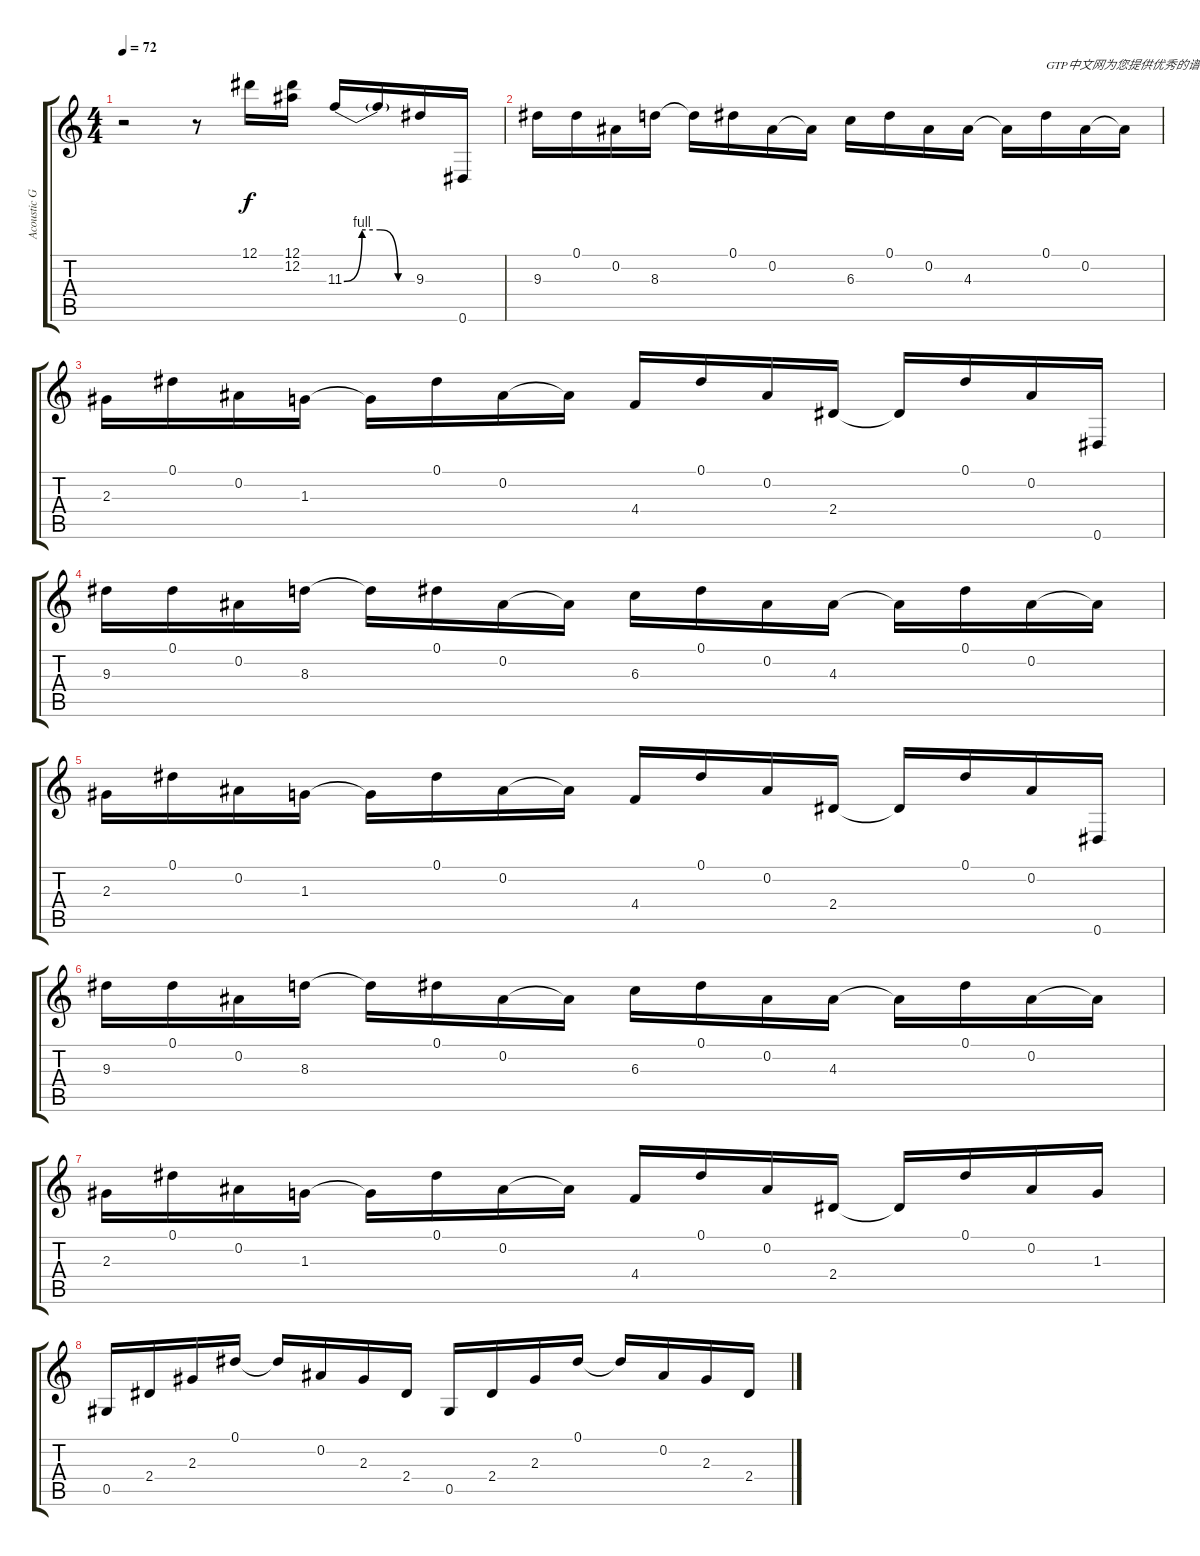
\track ("Acoustic Guitar" "Acoustic G") {instrument acousticguitarnylon}
\staff {score tabs}
\tuning (Eb4 Bb3 Gb3 Db3 Ab2 Eb2) {hide}
\ts (4 4)
\tempo 72
\clef g2
\ks c
r.2{dy f instrument acousticguitarnylon} r.8 12.1.16 (12.1 12.2).16 11.3{be (custom 0 0 15 4 30 4 45 0 60 0)}.16 11.3{t}.16 9.3.16 0.6.16 |
9.3.16 0.1.16 0.2.16 8.3.16 8.3{t}.16 0.1.16 0.2.16 0.2{t}.16 6.3.16 0.1.16 0.2.16 4.3.16 4.3{t}.16 0.1.16{txt "GTP中文网为您提供优秀的谱子"} 0.2.16 0.2{t}.16 |
2.3.16 0.1.16 0.2.16 1.3.16 1.3{t}.16 0.1.16 0.2.16 0.2{t}.16 4.4.16 0.1.16 0.2.16 2.4.16 2.4{t}.16 0.1.16 0.2.16 0.6.16 |
9.3.16 0.1.16 0.2.16 8.3.16 8.3{t}.16 0.1.16 0.2.16 0.2{t}.16 6.3.16 0.1.16 0.2.16 4.3.16 4.3{t}.16 0.1.16 0.2.16 0.2{t}.16 |
2.3.16 0.1.16 0.2.16 1.3.16 1.3{t}.16 0.1.16 0.2.16 0.2{t}.16 4.4.16 0.1.16 0.2.16 2.4.16 2.4{t}.16 0.1.16 0.2.16 0.6.16 |
9.3.16 0.1.16 0.2.16 8.3.16 8.3{t}.16 0.1.16 0.2.16 0.2{t}.16 6.3.16 0.1.16 0.2.16 4.3.16 4.3{t}.16 0.1.16 0.2.16 0.2{t}.16 |
2.3.16 0.1.16 0.2.16 1.3.16 1.3{t}.16 0.1.16 0.2.16 0.2{t}.16 4.4.16 0.1.16 0.2.16 2.4.16 2.4{t}.16 0.1.16 0.2.16 1.3.16 |
0.5.16 2.4.16 2.3.16 0.1.16 0.1{t}.16 0.2.16 2.3.16 2.4.16 0.5.16 2.4.16 2.3.16 0.1.16 0.1{t}.16 0.2.16 2.3.16 2.4.16
